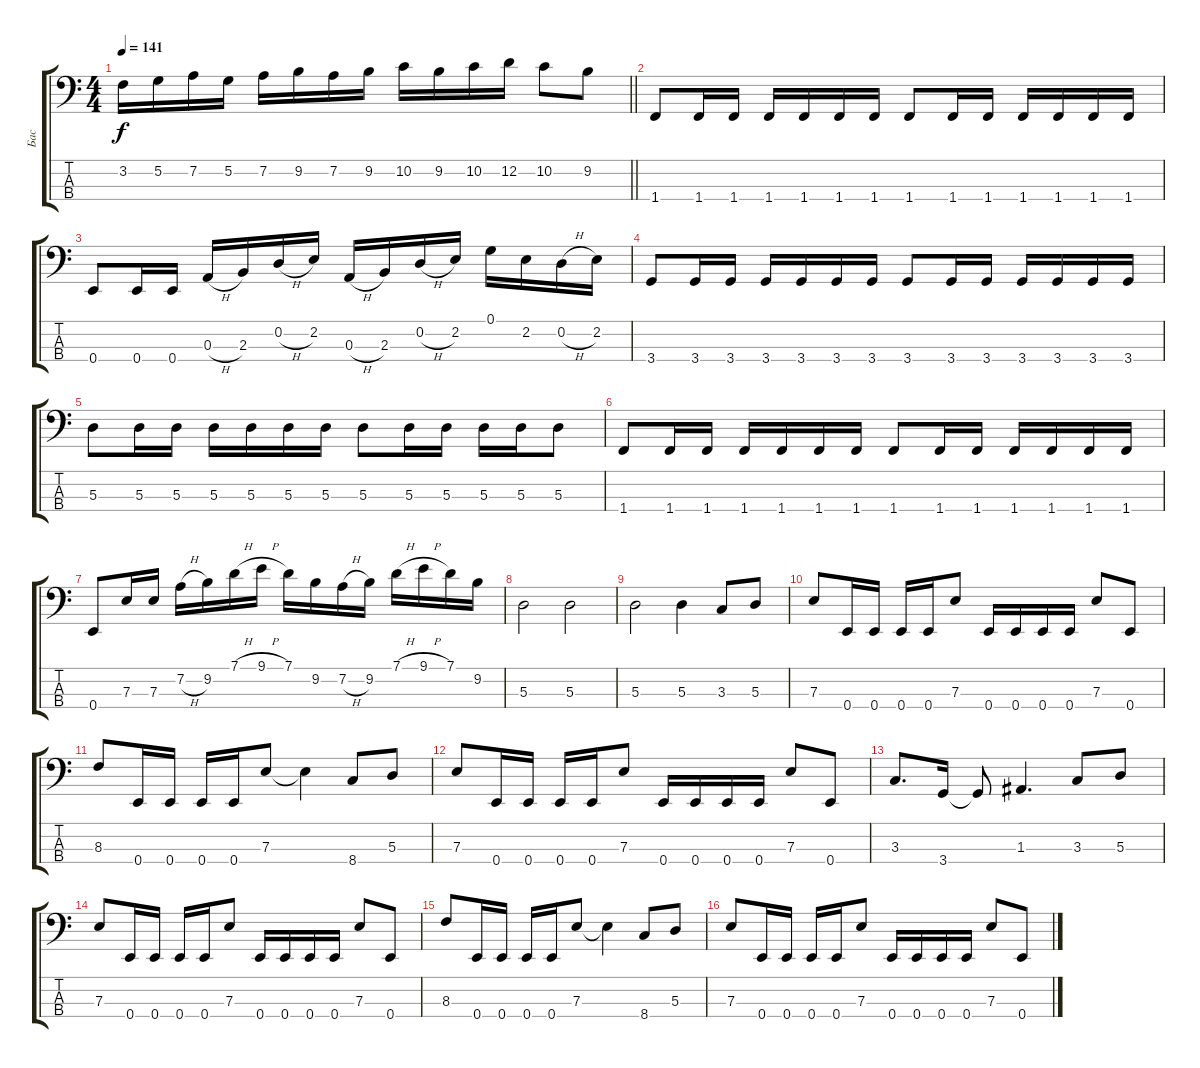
\track ("Бас" "Бас") {instrument electricbassfinger}
\staff {score tabs}
\tuning (G2 D2 A1 E1) {hide}
\ts (4 4)
\tempo 141
\clef f4
\barLineRight lightlight
\ks c
3.2.16{dy f} 5.2.16 7.2.16 5.2.16 7.2.16 9.2.16 7.2.16 9.2.16 10.2.16 9.2.16 10.2.16 12.2.16 10.2.8 9.2.8 |
1.4.8 1.4.16 1.4.16 1.4.16 1.4.16 1.4.16 1.4.16 1.4.8 1.4.16 1.4.16 1.4.16 1.4.16 1.4.16 1.4.16 |
0.4.8 0.4.16 0.4.16 0.3{h}.16 2.3.16 0.2{h}.16 2.2.16 0.3{h}.16 2.3.16 0.2{h}.16 2.2.16 0.1.16 2.2.16 0.2{h}.16 2.2.16 |
3.4.8 3.4.16 3.4.16 3.4.16 3.4.16 3.4.16 3.4.16 3.4.8 3.4.16 3.4.16 3.4.16 3.4.16 3.4.16 3.4.16 |
5.3.8 5.3.16 5.3.16 5.3.16 5.3.16 5.3.16 5.3.16 5.3.8 5.3.16 5.3.16 5.3.16 5.3.16 5.3.8 |
1.4.8 1.4.16 1.4.16 1.4.16 1.4.16 1.4.16 1.4.16 1.4.8 1.4.16 1.4.16 1.4.16 1.4.16 1.4.16 1.4.16 |
0.4.8 7.3.16 7.3.16 7.2{h}.16 9.2.16 7.1{h}.16 9.1{h}.16 7.1.16 9.2.16 7.2{h}.16 9.2.16 7.1{h}.16 9.1{h}.16 7.1.16 9.2.16 |
5.3.2 5.3.2 |
5.3.2 5.3.4 3.3.8 5.3.8 |
7.3.8 0.4.16 0.4.16 0.4.16 0.4.16 7.3.8 0.4.16 0.4.16 0.4.16 0.4.16 7.3.8 0.4.8 |
8.3.8 0.4.16 0.4.16 0.4.16 0.4.16 7.3.8 7.3{t}.4 8.4.8 5.3.8 |
7.3.8 0.4.16 0.4.16 0.4.16 0.4.16 7.3.8 0.4.16 0.4.16 0.4.16 0.4.16 7.3.8 0.4.8 |
3.3.8{d} 3.4.16 3.4{t}.8 1.3.4{d} 3.3.8 5.3.8 |
7.3.8 0.4.16 0.4.16 0.4.16 0.4.16 7.3.8 0.4.16 0.4.16 0.4.16 0.4.16 7.3.8 0.4.8 |
8.3.8 0.4.16 0.4.16 0.4.16 0.4.16 7.3.8 7.3{t}.4 8.4.8 5.3.8 |
7.3.8 0.4.16 0.4.16 0.4.16 0.4.16 7.3.8 0.4.16 0.4.16 0.4.16 0.4.16 7.3.8 0.4.8
